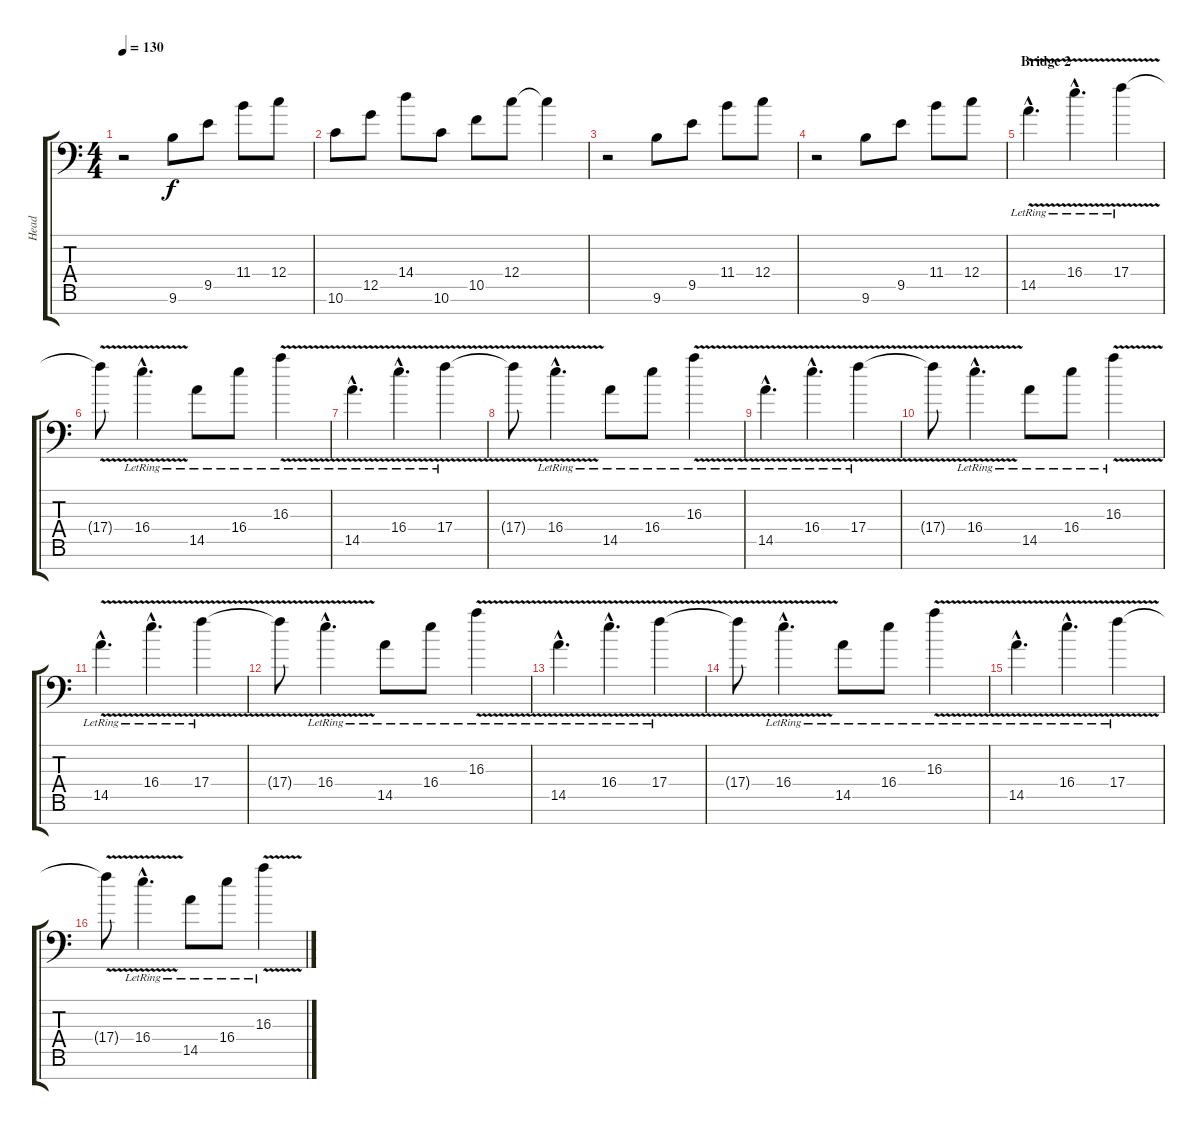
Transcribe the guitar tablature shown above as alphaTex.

\track ("Head" "Head") {instrument electricguitarjazz}
\staff {score tabs}
\tuning (D4 A3 F3 C3 G2 D2 A1) {hide}
\ts (4 4)
\tempo 130
\clef f4
\ks c
r.2{dy f} 9.6.8 9.5.8 11.4.8 12.4.8 |
10.6.8 12.5.8 14.4.8 10.6.8 10.5.8 12.4.8 12.4{t}.4 |
r.2 9.6.8 9.5.8 11.4.8 12.4.8 |
r.2 9.6.8 9.5.8 11.4.8 12.4.8 |
\section ("" "Bridge 2")
14.5{v hac lr}.4{d volume 10 instrument electricguitarjazz} 16.4{v hac lr}.4{d} 17.4{v lr}.4 |
17.4{t}.8 16.4{v hac lr}.4{d} 14.5{lr}.8 16.4{lr}.8 16.3{v lr}.4 |
14.5{v hac lr}.4{d} 16.4{v hac lr}.4{d} 17.4{v lr}.4 |
17.4{t}.8 16.4{v hac lr}.4{d} 14.5{lr}.8 16.4{lr}.8 16.3{v lr}.4 |
14.5{v hac lr}.4{d} 16.4{v hac lr}.4{d} 17.4{v lr}.4 |
17.4{t}.8 16.4{v hac lr}.4{d} 14.5{lr}.8 16.4{lr}.8 16.3{v lr}.4 |
14.5{v hac lr}.4{d} 16.4{v hac lr}.4{d} 17.4{v lr}.4 |
17.4{t}.8 16.4{v hac lr}.4{d} 14.5{lr}.8 16.4{lr}.8 16.3{v lr}.4 |
14.5{v hac lr}.4{d} 16.4{v hac lr}.4{d} 17.4{v lr}.4 |
17.4{t}.8 16.4{v hac lr}.4{d} 14.5{lr}.8 16.4{lr}.8 16.3{v lr}.4 |
14.5{v hac lr}.4{d} 16.4{v hac lr}.4{d} 17.4{v lr}.4 |
17.4{t}.8 16.4{v hac lr}.4{d} 14.5{lr}.8 16.4{lr}.8 16.3{v lr}.4
